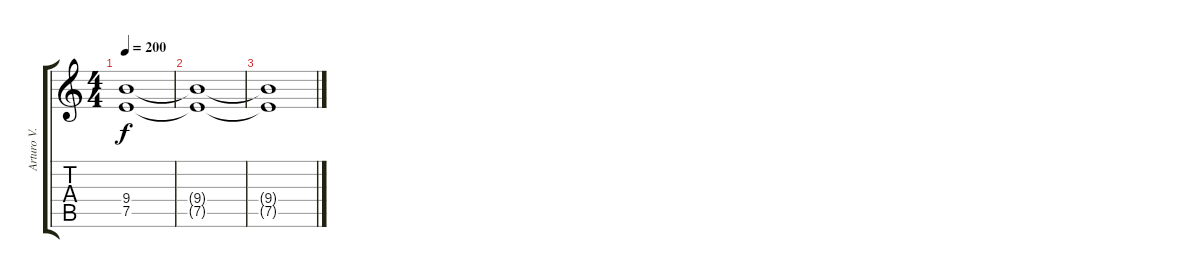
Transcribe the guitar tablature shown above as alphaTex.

\track ("Arturo V." "Arturo V.") {instrument overdrivenguitar}
\staff {score tabs}
\tuning (E4 B3 G3 D3 A2 E2) {hide}
\ts (4 4)
\tempo 200
\clef g2
\ks c
(9.4{t} 7.5{t}).1{dy f} |
(9.4{t} 7.5{t}).1 |
(9.4{t} 7.5{t}).1
